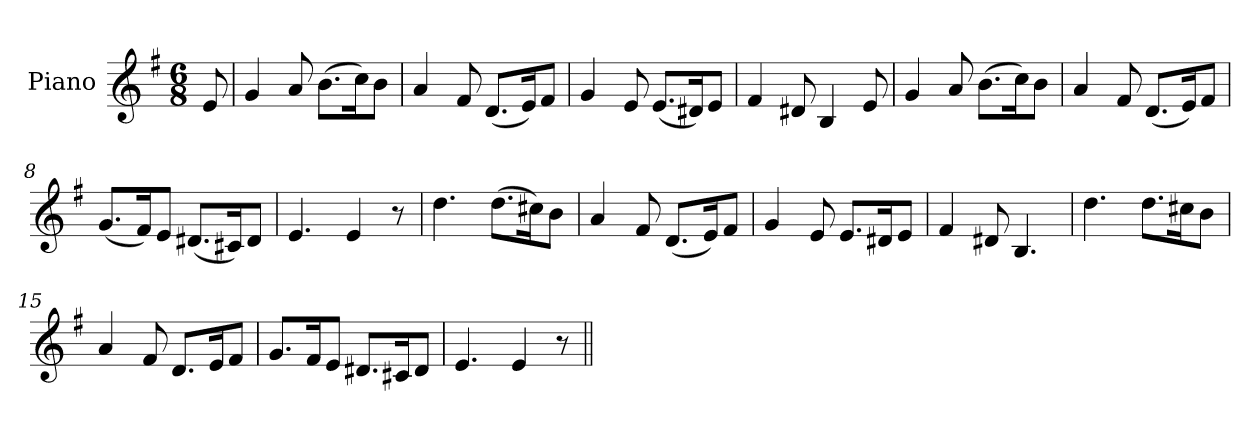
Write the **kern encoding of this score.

**kern
*part1
*staff1
*I"Piano
*I'Pno
*clefG2
*k[f#]
*G:
*M6/8
=1
8e/
=2
4g/
8a/
(8.b\L
16cc\K)
8b\J
=3
4a/
8f#/
(8.d/L
16e/K)
8f#/J
=4
4g/
8e/
(8.e/L
16d#X/K)
8e/J
=5
4f#/
8d#X/
4B/
8e/
=6
4g/
8a/
(8.b\L
16cc\K)
8b\J
!!LO:LB:g=z
=7
4a/
8f#/
(8.d/L
16e/K)
8f#/J
=8
(8.g/L
16f#/K)
8e/J
(8.d#X/L
16c#X/K)
8d#/J
=9
4.e/
4e/
8r
=10
4.dd\
(8.dd\L
16cc#X\K)
8b\J
=11
4a/
8f#/
(8.d/L
16e/K)
8f#/J
=12
4g/
8e/
8.e/L
16d#X/K
8e/J
!!LO:LB:g=z
=13
4f#/
8d#X/
4.B/
=14
4.dd\
8.dd\L
16cc#X\K
8b\J
=15
4a/
8f#/
8.d/L
16e/K
8f#/J
=16
8.g/L
16f#/K
8e/J
8.d#X/L
16c#X/K
8d#/J
=17
4.e/
4e/
8r
=||
*-
